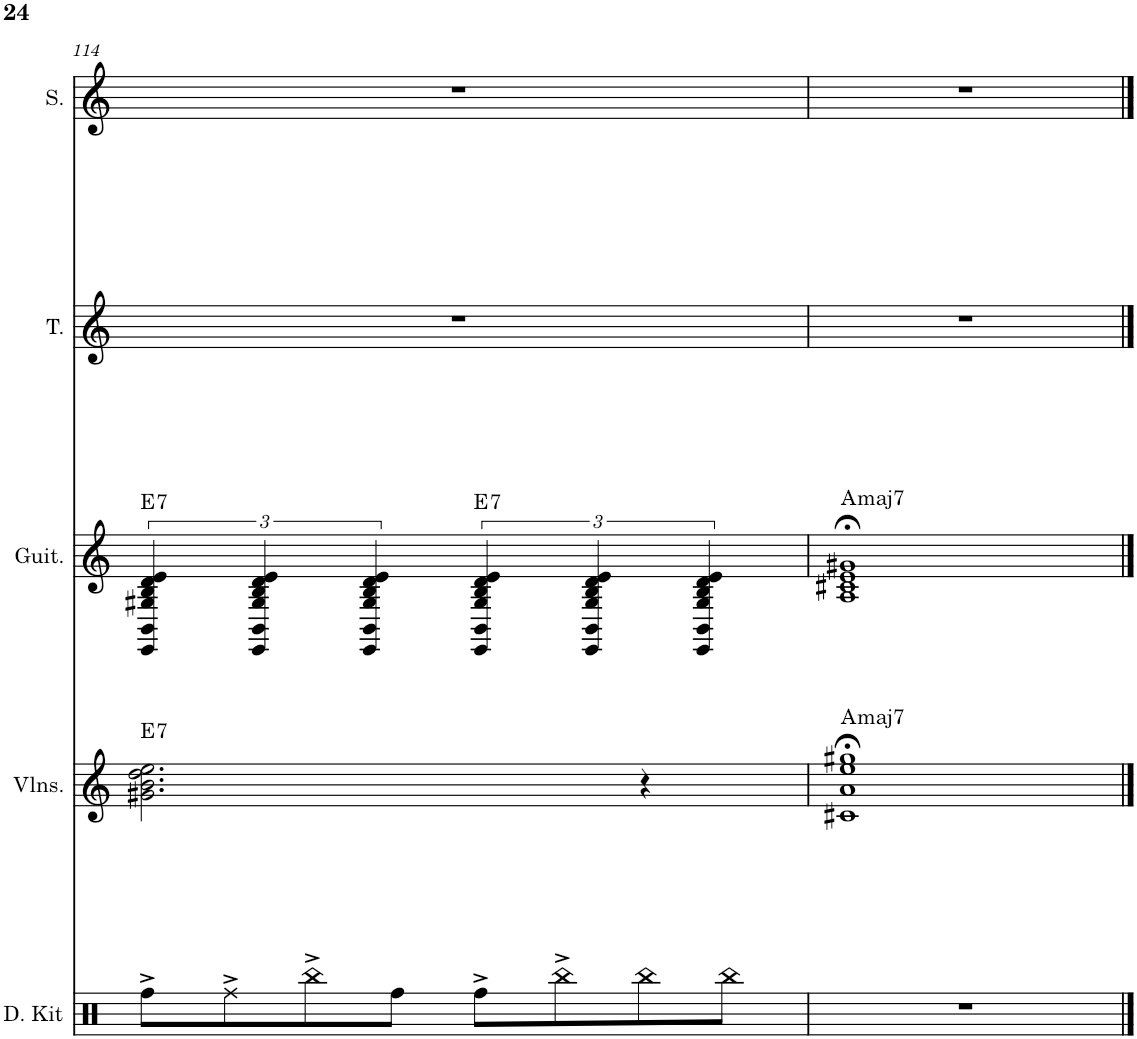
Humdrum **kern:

**kern	**kern	**harte	**kern	**harte	**kern	**kern
*part5	*part4	*part4	*part3	*part3	*part2	*part1
*staff5	*staff4	*	*staff3	*	*staff2	*staff1
*I"Drum Kit	*I"Violins	*	*I"Classical Guitar	*	*I"Tenor	*I"Soprano
*I'D. Kit	*I'Vlns.	*	*I'Guit.	*	*I'T.	*I'S.
!!LO:PB:g=z
*clefX	*clefG2	*	*clefG2	*	*clefG2	*clefG2
*k[]	*k[]	*	*k[]	*	*k[]	*k[]
*M4/4	*M4/4	*	*M4/4	*	*M4/4	*M4/4
=114	=114	=114	=114	=114	=114	=114
!	!	!LO:H:kt=7	!	!LO:H:kt=7	!	!
8Rff^\L	2.g#X\ 2.b\ 2.dd\ 2.ee\	E:7	6EE/ 6BB/ 6G#X/ 6B/ 6d/ 6e/	E:7	1r	1r
8Rff^\	.	.	.	.	.	.
.	.	.	6EE/ 6BB/ 6G#/ 6B/ 6d/ 6e/	.	.	.
8Rbb^\	.	.	.	.	.	.
.	.	.	6EE/ 6BB/ 6G#/ 6B/ 6d/ 6e/	.	.	.
8Rff\J	.	.	.	.	.	.
!	!	!	!	!LO:H:kt=7	!	!
8Rff^\L	.	.	6EE/ 6BB/ 6G#/ 6B/ 6d/ 6e/	E:7	.	.
8Rbb^\	.	.	.	.	.	.
.	.	.	6EE/ 6BB/ 6G#/ 6B/ 6d/ 6e/	.	.	.
8Rbb\	4r	.	.	.	.	.
.	.	.	6EE/ 6BB/ 6G#/ 6B/ 6d/ 6e/	.	.	.
8Rbb\J	.	.	.	.	.	.
=115	=115	=115	=115	=115	=115	=115
!	!	!LO:H:kt=maj7	!	!LO:H:kt=maj7	!	!
1r	1c#X;< 1a;< 1ee;< 1gg#X;<	A:maj7	1A;< 1c#X;< 1e;< 1g#X;<	A:maj7	1r	1r
==	==	==	==	==	==	==
*-	*-	*-	*-	*-	*-	*-
